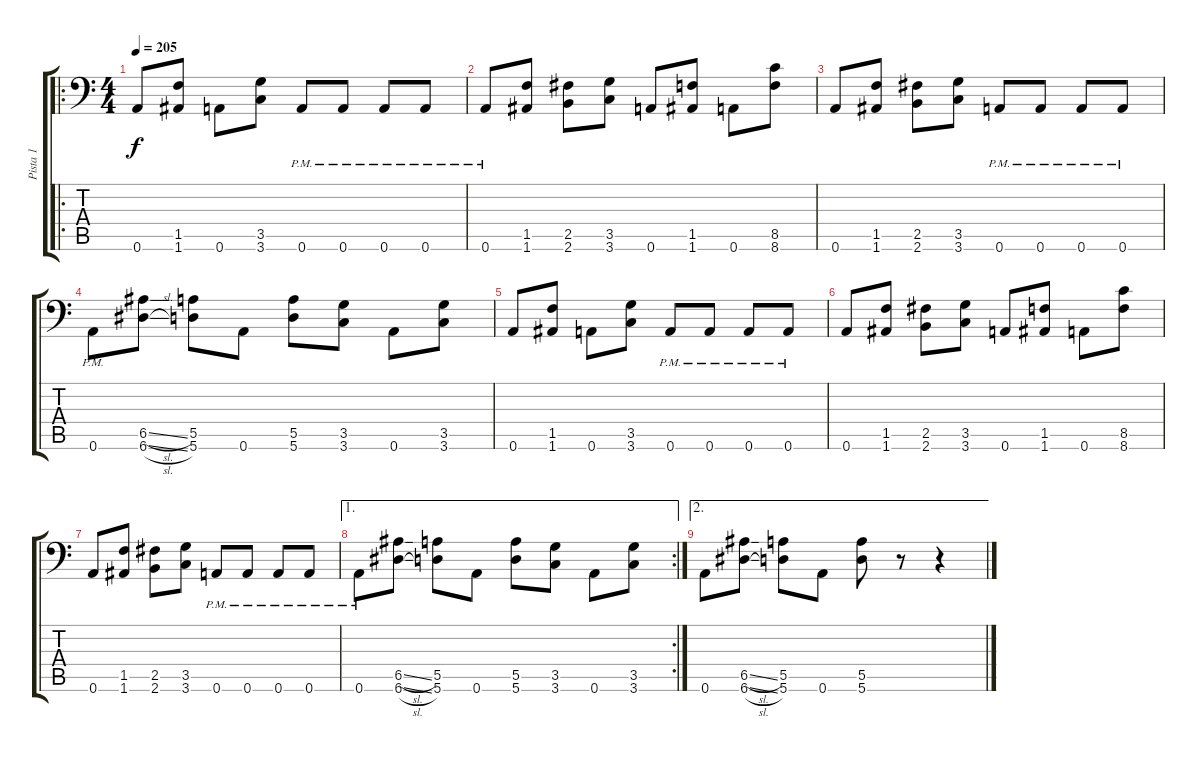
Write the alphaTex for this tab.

\track ("Pista 1" "Pista 1") {instrument distortionguitar}
\staff {score tabs}
\tuning (B3 Gb3 D3 A2 E2 A1) {hide}
\ro
\ts (4 4)
\tempo 205
\clef f4
\ks c
0.6.8{dy f} (1.5 1.6).8 0.6.8 (3.5 3.6).8 0.6{pm}.8 0.6{pm}.8 0.6{pm}.8 0.6{pm}.8 |
0.6{pm}.8 (1.5 1.6).8 (2.5 2.6).8 (3.5 3.6).8 0.6.8 (1.5 1.6).8 0.6.8 (8.5 8.6).8 |
0.6.8 (1.5 1.6).8 (2.5 2.6).8 (3.5 3.6).8 0.6{pm}.8 0.6{pm}.8 0.6{pm}.8 0.6{pm}.8 |
0.6{pm}.8 (6.5{sl} 6.6{sl}).8 (5.5 5.6).8 0.6.8 (5.5 5.6).8 (3.5 3.6).8 0.6.8 (3.5 3.6).8 |
0.6.8 (1.5 1.6).8 0.6.8 (3.5 3.6).8 0.6{pm}.8 0.6{pm}.8 0.6{pm}.8 0.6{pm}.8 |
0.6.8 (1.5 1.6).8 (2.5 2.6).8 (3.5 3.6).8 0.6.8 (1.5 1.6).8 0.6.8 (8.5 8.6).8 |
0.6.8 (1.5 1.6).8 (2.5 2.6).8 (3.5 3.6).8 0.6{pm}.8 0.6{pm}.8 0.6{pm}.8 0.6{pm}.8 |
\ae 1
\rc 2
0.6{pm}.8 (6.5{sl} 6.6{sl}).8 (5.5 5.6).8 0.6.8 (5.5 5.6).8 (3.5 3.6).8 0.6.8 (3.5 3.6).8 |
\ae 2
0.6.8 (6.5{sl} 6.6{sl}).8 (5.5 5.6).8 0.6.8 (5.5 5.6).8 r.8 r.4
